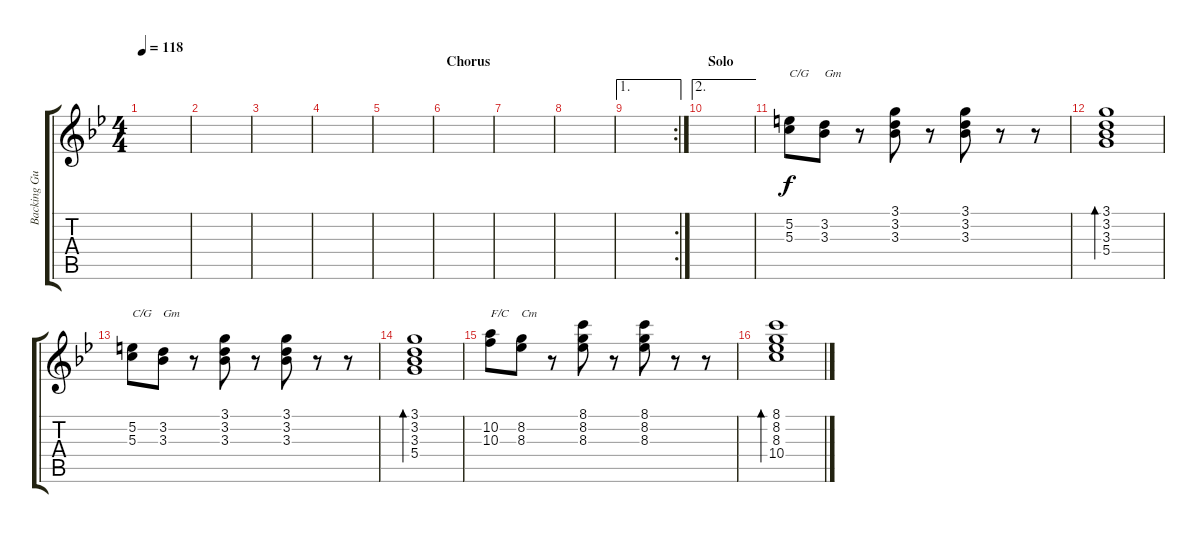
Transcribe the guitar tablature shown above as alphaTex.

\track ("Backing Guitar" "Backing Gu") {instrument electricguitarjazz}
\staff {score tabs}
\tuning (E4 B3 G3 D3 A2 E2) {hide}
\ts (4 4)
\tempo 118
\clef g2
\ks gminor
|
|
|
|
|
\section ("" "Chorus")
|
|
|
\ae 1
\rc 2
|
\ae 2
\section ("" "Solo")
|
(5.2 5.3).8{txt "C/G"} (3.2 3.3).8{txt "Gm"} r.8 (3.1 3.2 3.3).8 r.8 (3.1 3.2 3.3).8 r.8 r.8 |
(3.1 3.2 3.3 5.4).1{bd 240} |
(5.2 5.3).8{txt "C/G"} (3.2 3.3).8{txt "Gm"} r.8 (3.1 3.2 3.3).8 r.8 (3.1 3.2 3.3).8 r.8 r.8 |
(3.1 3.2 3.3 5.4).1{bd 240} |
(10.2 10.3).8{txt "F/C"} (8.2 8.3).8{txt "Cm"} r.8 (8.1 8.2 8.3).8 r.8 (8.1 8.2 8.3).8 r.8 r.8 |
(8.1 8.2 8.3 10.4).1{bd 240}
